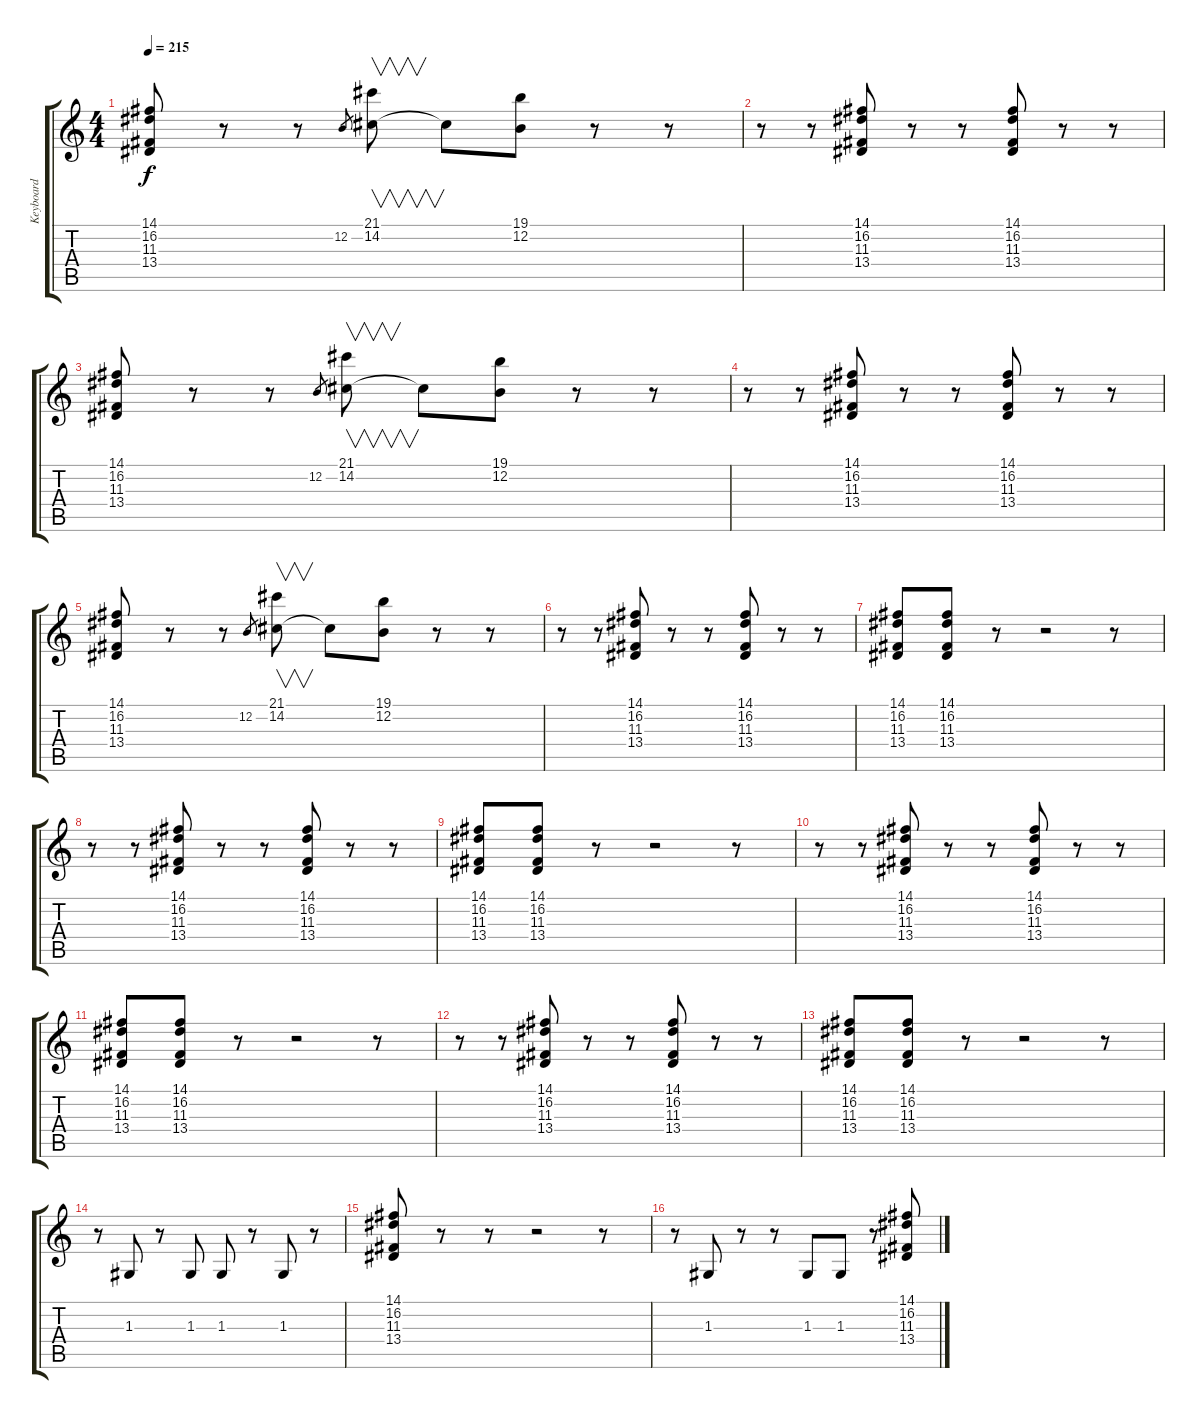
\track ("Keyboard" "Keyboard") {instrument lead2sawtooth}
\staff {score tabs}
\tuning (E4 B3 G3 D3 A2 E2) {hide}
\ts (4 4)
\tempo 215
\clef g2
\ks c
(14.1 16.2 11.3 13.4).8{dy f} r.8 r.8 12.2.8{gr} (21.1 14.2).8{v} 14.2{t}.8 (19.1 12.2).8 r.8 r.8 |
r.8 r.8 (14.1 16.2 11.3 13.4).8 r.8 r.8 (14.1 16.2 11.3 13.4).8 r.8 r.8 |
(14.1 16.2 11.3 13.4).8 r.8 r.8 12.2.8{gr} (21.1 14.2).8{v} 14.2{t}.8 (19.1 12.2).8 r.8 r.8 |
r.8 r.8 (14.1 16.2 11.3 13.4).8 r.8 r.8 (14.1 16.2 11.3 13.4).8 r.8 r.8 |
(14.1 16.2 11.3 13.4).8 r.8 r.8 12.2.8{gr} (21.1 14.2).8{v} 14.2{t}.8 (19.1 12.2).8 r.8 r.8 |
r.8 r.8 (14.1 16.2 11.3 13.4).8 r.8 r.8 (14.1 16.2 11.3 13.4).8 r.8 r.8 |
(14.1 16.2 11.3 13.4).8 (14.1 16.2 11.3 13.4).8 r.8 r.2 r.8 |
r.8 r.8 (14.1 16.2 11.3 13.4).8 r.8 r.8 (14.1 16.2 11.3 13.4).8 r.8 r.8 |
(14.1 16.2 11.3 13.4).8 (14.1 16.2 11.3 13.4).8 r.8 r.2 r.8 |
r.8 r.8 (14.1 16.2 11.3 13.4).8 r.8 r.8 (14.1 16.2 11.3 13.4).8 r.8 r.8 |
(14.1 16.2 11.3 13.4).8 (14.1 16.2 11.3 13.4).8 r.8 r.2 r.8 |
r.8 r.8 (14.1 16.2 11.3 13.4).8 r.8 r.8 (14.1 16.2 11.3 13.4).8 r.8 r.8 |
(14.1 16.2 11.3 13.4).8 (14.1 16.2 11.3 13.4).8 r.8 r.2 r.8 |
r.8 1.3.8 r.8 1.3.8 1.3.8 r.8 1.3.8 r.8 |
(14.1 16.2 11.3 13.4).8 r.8 r.8 r.2 r.8 |
r.8 1.3.8 r.8 r.8 1.3.8 1.3.8 r.8 (14.1 16.2 11.3 13.4).8
